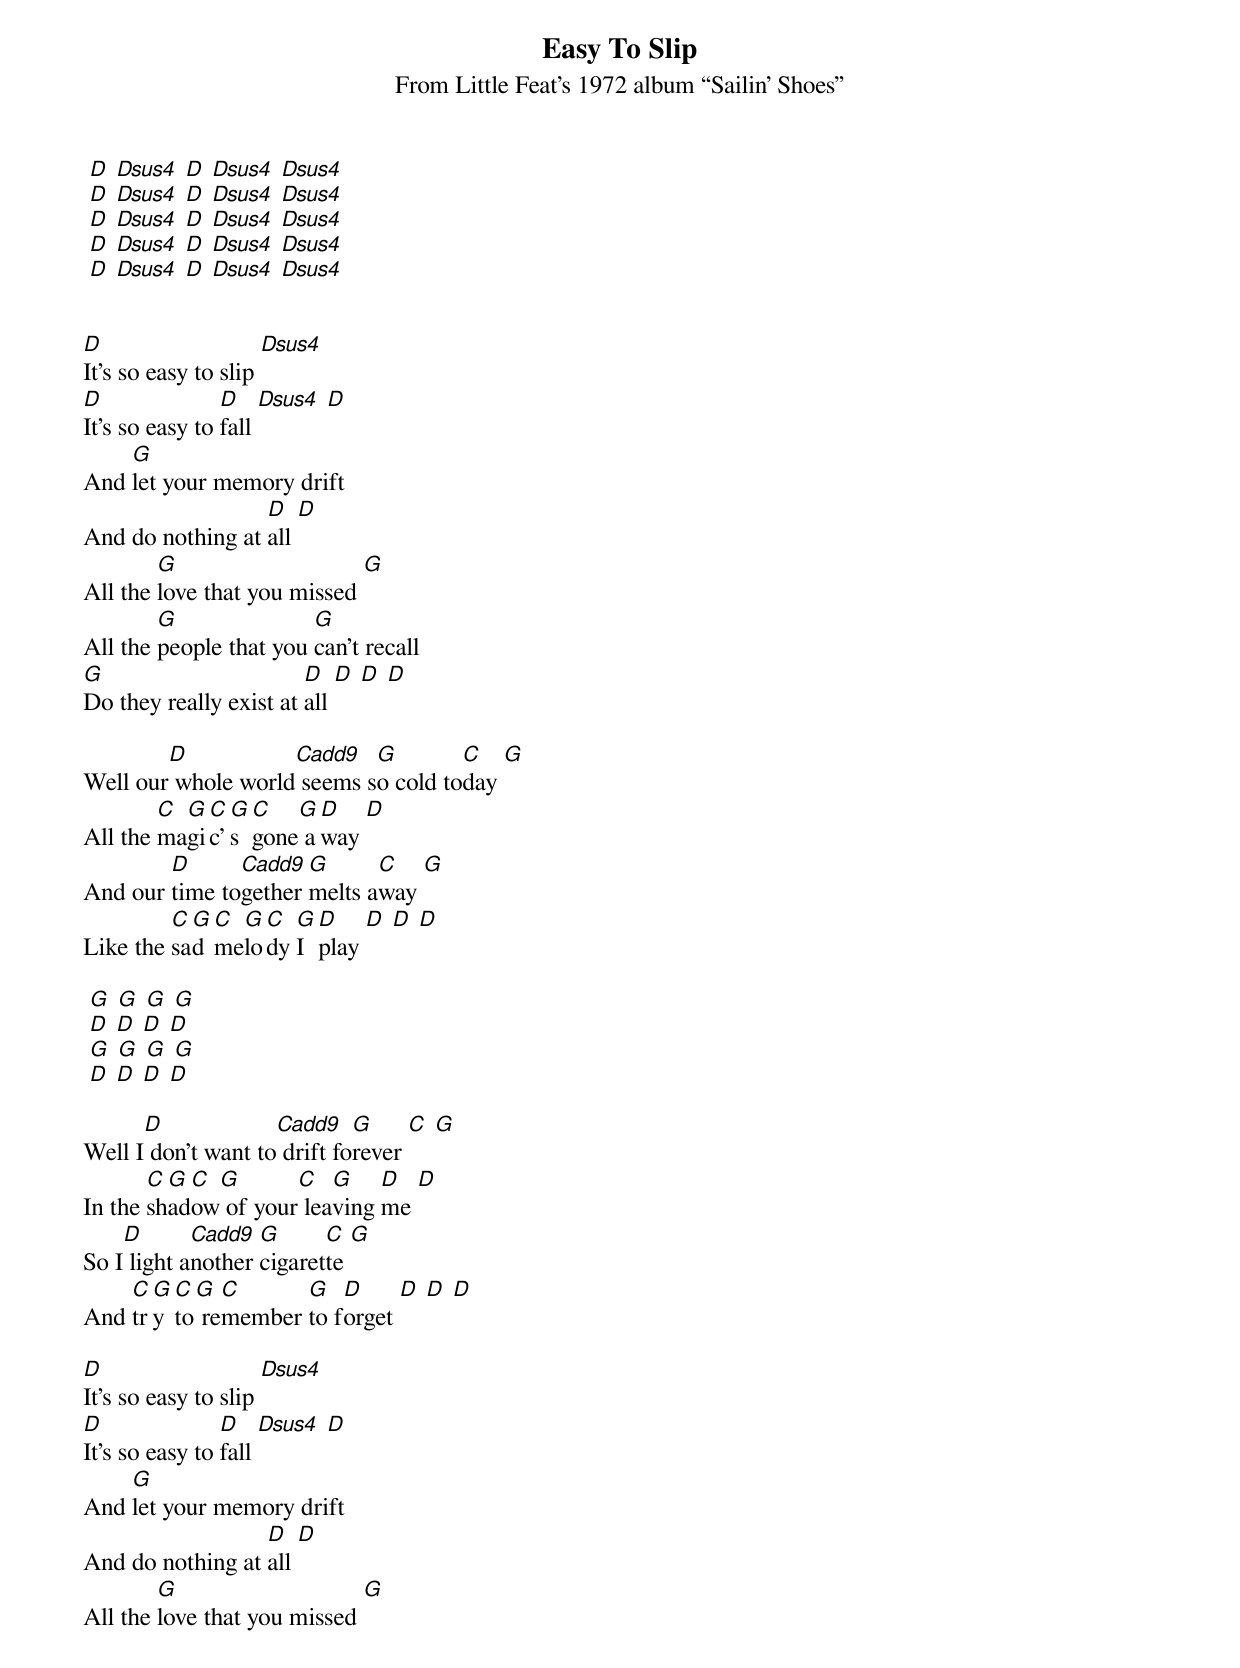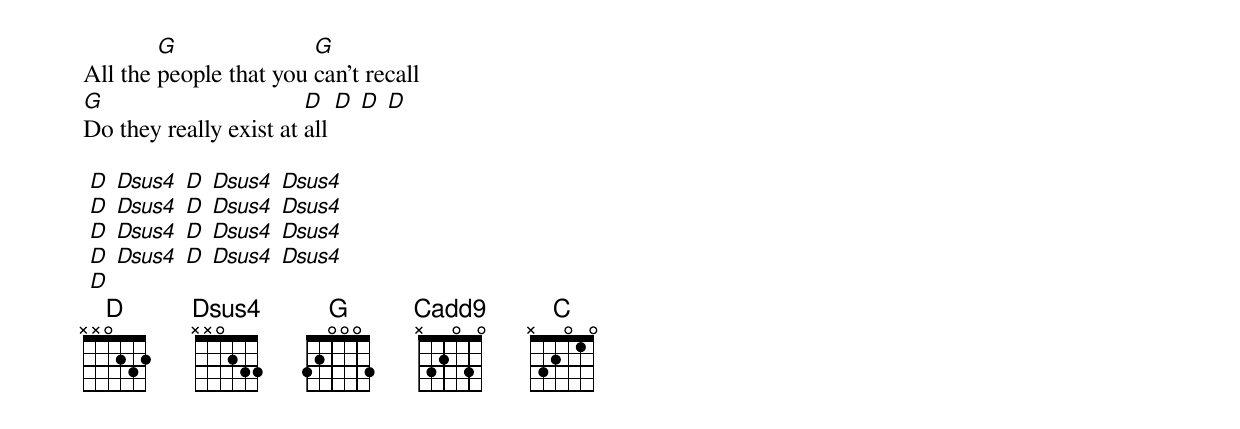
{title: Easy To Slip}
{subtitle: From Little Feat’s 1972 album “Sailin’ Shoes”}

 [D] [Dsus4] [D] [Dsus4] [Dsus4]
 [D] [Dsus4] [D] [Dsus4] [Dsus4]
 [D] [Dsus4] [D] [Dsus4] [Dsus4]
 [D] [Dsus4] [D] [Dsus4] [Dsus4]
 [D] [Dsus4] [D] [Dsus4] [Dsus4]


[D]It's so easy to slip [Dsus4]
[D]It's so easy to [D]fall [Dsus4] [D]
And [G]let your memory drift
And do nothing at [D]all [D]
All the [G]love that you missed [G]
All the [G]people that you [G]can't recall
[G]Do they really exist at [D]all [D] [D] [D]

Well our[D] whole world[Cadd9] seems s[G]o cold to[C]day [G]
All the [C]ma[G]gi[C]c'[G]s [C]gone[G] a[D]way [D]
And our [D]time to[Cadd9]gether [G]melts a[C]way [G]
Like the [C]sa[G]d [C]me[G]lo[C]dy [G]I [D]play [D] [D] [D]

 [G] [G] [G] [G]
 [D] [D] [D] [D]
 [G] [G] [G] [G]
 [D] [D] [D] [D]

Well I[D] don't want to[Cadd9] drift fo[G]rever [C] [G]
In the [C]sh[G]ad[C]ow[G] of your[C] lea[G]ving [D]me [D]
So I[D] light a[Cadd9]nother [G]cigaret[C]te [G]
And [C]tr[G]y [C]to[G] re[C]member [G]to f[D]orget [D] [D] [D]

[D]It's so easy to slip [Dsus4]
[D]It's so easy to [D]fall [Dsus4] [D]
And [G]let your memory drift
And do nothing at [D]all [D]
All the [G]love that you missed [G]
All the [G]people that you [G]can't recall
[G]Do they really exist at [D]all [D] [D] [D]

 [D] [Dsus4] [D] [Dsus4] [Dsus4]
 [D] [Dsus4] [D] [Dsus4] [Dsus4]
 [D] [Dsus4] [D] [Dsus4] [Dsus4]
 [D] [Dsus4] [D] [Dsus4] [Dsus4]
 [D]
